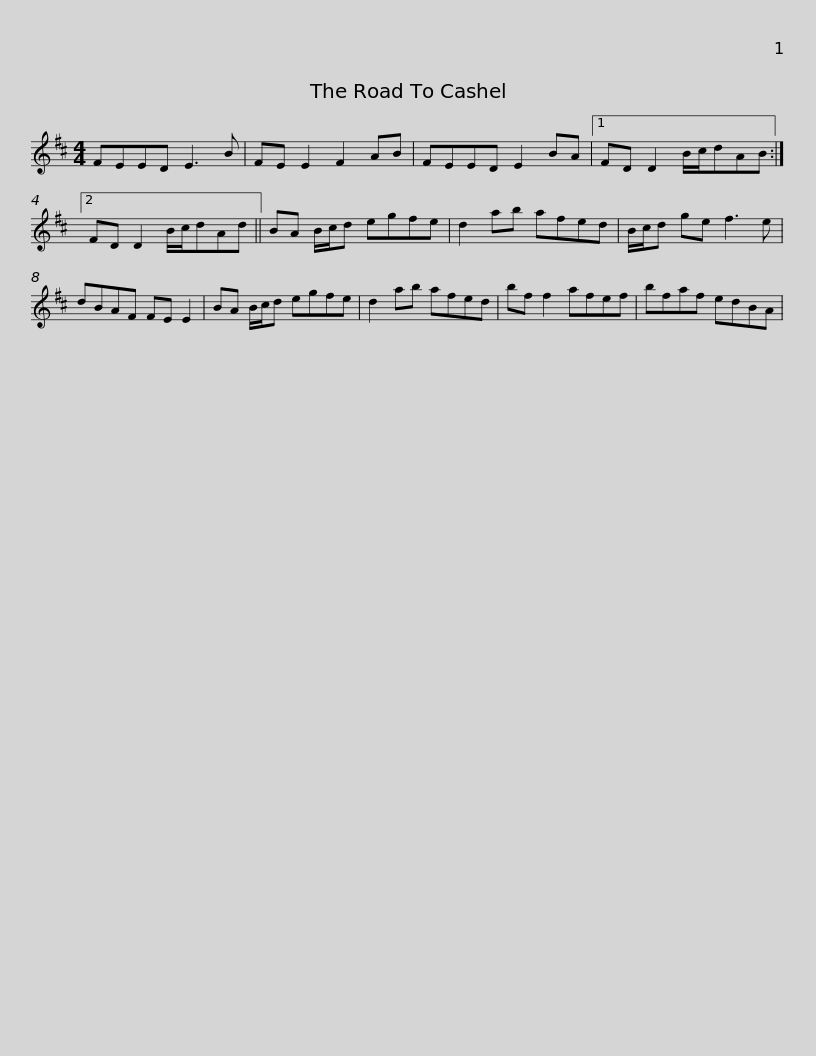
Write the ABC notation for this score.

X:1
L:1/8
M:4/4
I:linebreak $
K:D
V:1 treble
V:1
 FEED E3 B | FE E2 F2 AB | FEED E2 BA |1 FD D2 B/c/dAB :|2 FD D2 B/c/dAd ||$ %5
 BA B/c/d egfe | d2 ab afed | B/c/d ge f3 e | dBAF FE E2 |$ BA B/c/d egfe | %10
 d2 ab afed | bf f2 afef | bfaf edBA | %13
